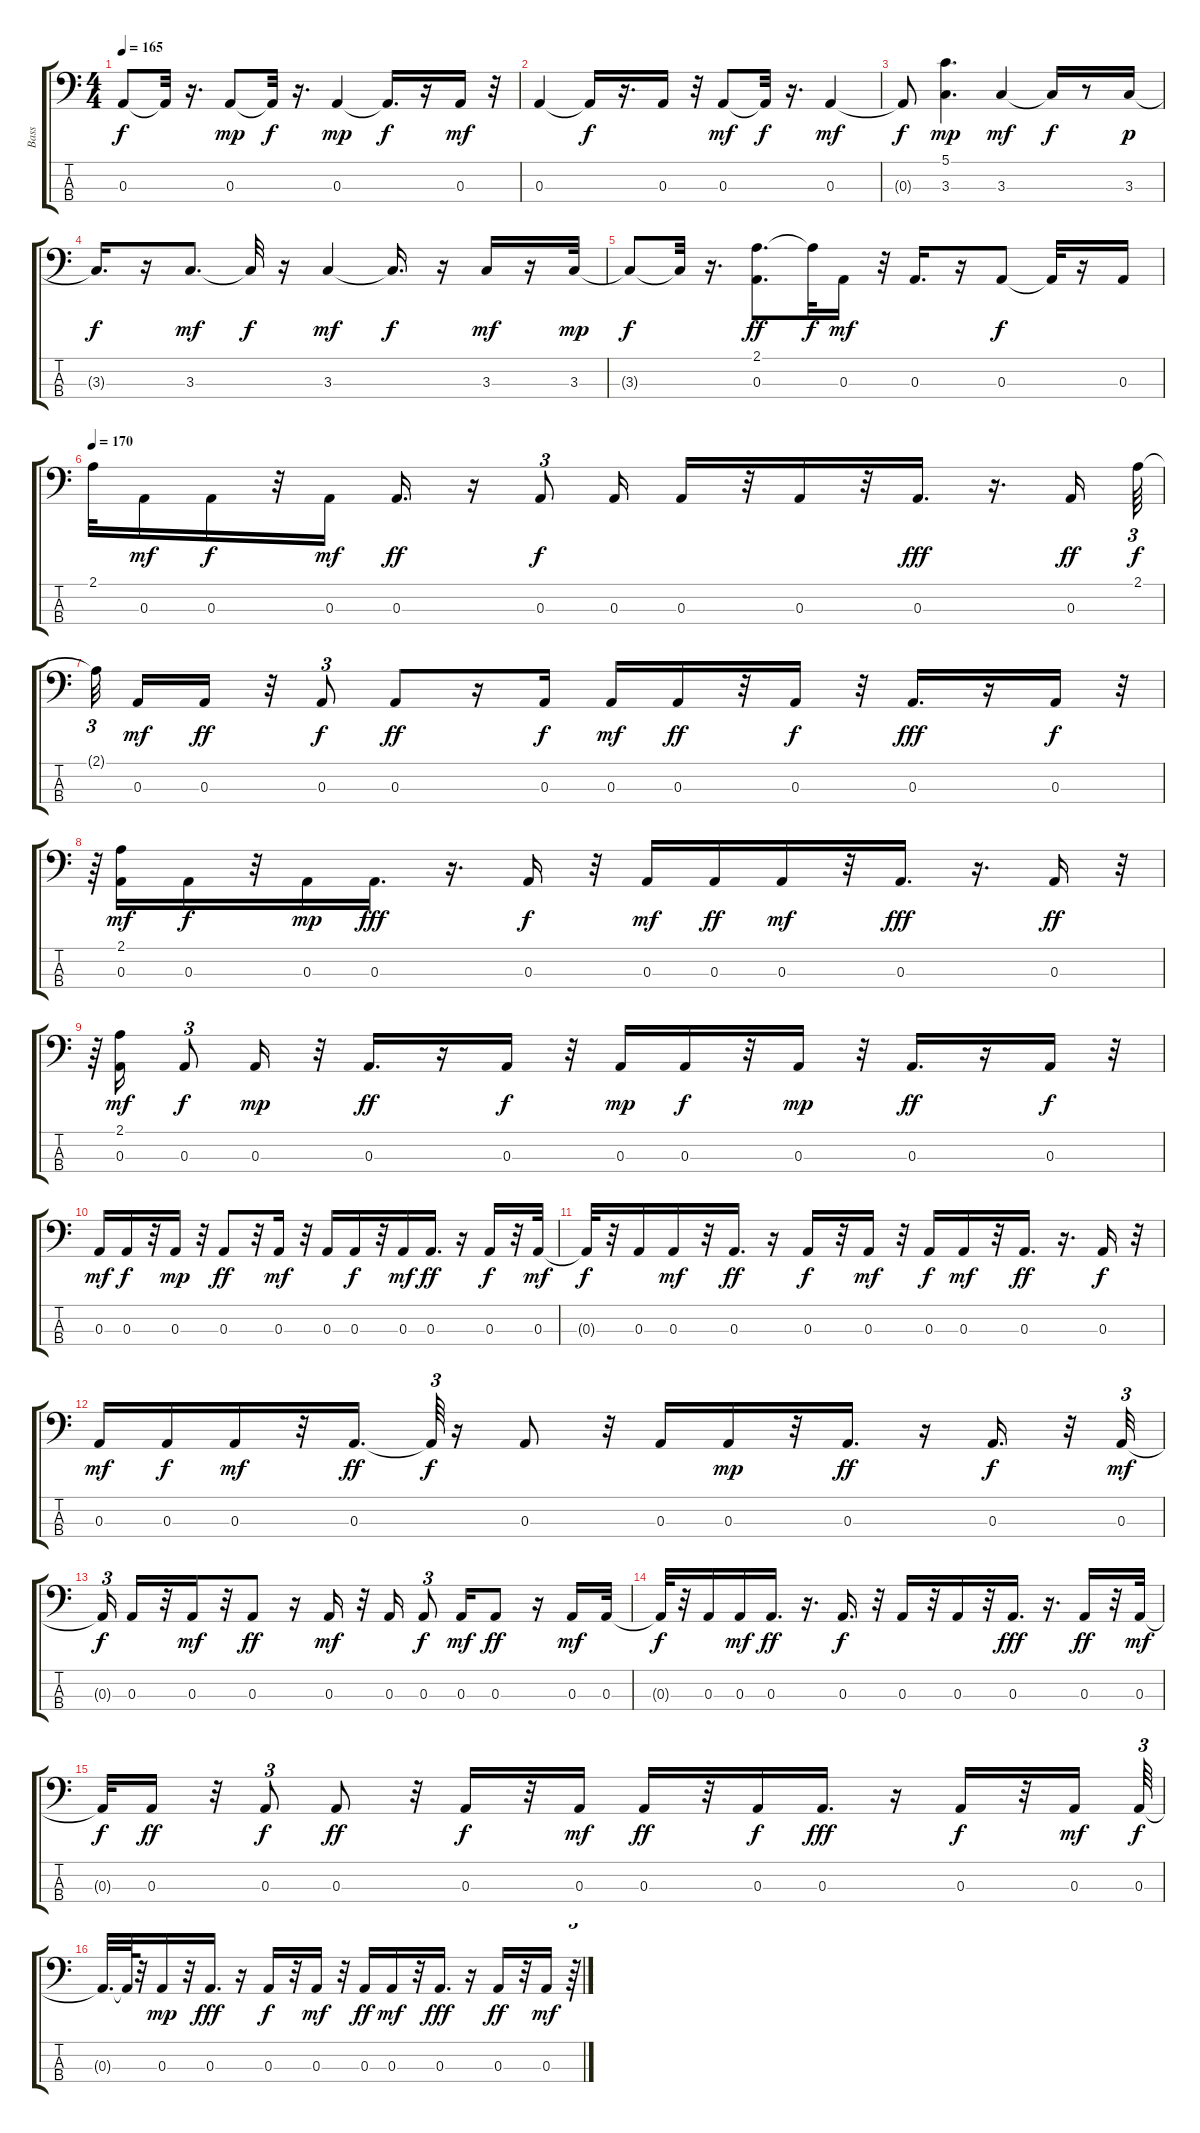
\track ("Bass " "Bass ") {instrument electricbassfinger}
\staff {score tabs}
\tuning (G2 D2 A1 E1) {hide}
\ts (4 4)
\tempo 165
\clef f4
\ks c
0.3{t}.8{dy f} 0.3{t}.32 r.16{d} 0.3.8{dy mp} 0.3{t}.32{dy f} r.16{d} 0.3.4{dy mp} 0.3{t}.16{d dy f} r.16 0.3.16{dy mf} r.32 |
0.3.4 0.3{t}.16{dy f} r.16{d} 0.3.16 r.32 0.3.8{dy mf} 0.3{t}.32{dy f} r.16{d} 0.3.4{dy mf} |
0.3{t}.8{dy f} (5.1 3.3).4{d dy mp} 3.3.4{dy mf} 3.3{t}.16{dy f} r.8 3.3.16{dy p} |
3.3{t}.16{d dy f} r.16 3.3.8{d dy mf} 3.3{t}.32{dy f} r.16 3.3.4{dy mf} 3.3{t}.16{d dy f} r.16 3.3.16{dy mf} r.16 3.3.32{dy mp} |
3.3{t}.8{dy f} 3.3{t}.32 r.16{d} (2.1 0.3).8{d dy ff volume 10} 2.1{t}.32{dy f} 0.3.16{dy mf} r.32 0.3.16{d} r.16 0.3.8{dy f} 0.3{t}.32 r.16 0.3.16 |
\tempo 170
2.1.32 0.3.16{dy mf} 0.3.16{dy f} r.32 0.3.16{dy mf} 0.3.16{d dy ff} r.16 0.3.8{tu (3 2) dy f} 0.3.16 0.3.16 r.32 0.3.16 r.32 0.3.16{d dy fff} r.16{d} 0.3.16{dy ff} 2.1.64{tu (3 2) dy f} |
2.1{t}.32{tu (3 2)} 0.3.16{dy mf} 0.3.16{dy ff} r.32 0.3.8{tu (3 2) dy f} 0.3.8{dy ff} r.16 0.3.16{dy f} 0.3.16{dy mf} 0.3.16{dy ff} r.32 0.3.16{dy f} r.32 0.3.16{d dy fff} r.16 0.3.16{dy f} r.32{tu (3 2)} |
r.64{tu (3 2)} (2.1 0.3).16{dy mf} 0.3.16{dy f} r.32 0.3.16{dy mp} 0.3.16{d dy fff} r.16{d} 0.3.16{dy f} r.32 0.3.16{dy mf} 0.3.16{dy ff} 0.3.16{dy mf} r.32 0.3.16{d dy fff} r.16{d} 0.3.16{dy ff} r.32{tu (3 2)} |
r.64{tu (3 2)} (2.1 0.3).16{dy mf} 0.3.8{tu (3 2) dy f} 0.3.16{dy mp} r.32 0.3.16{d dy ff} r.16 0.3.16{dy f} r.32 0.3.16{dy mp} 0.3.16{dy f} r.32 0.3.16{dy mp} r.32 0.3.16{d dy ff} r.16 0.3.16{dy f} r.32 |
0.3.16{dy mf} 0.3.16{dy f} r.32 0.3.16{dy mp} r.32 0.3.8{dy ff} r.32 0.3.16{dy mf} r.32 0.3.16 0.3.16{dy f} r.32 0.3.16{dy mf} 0.3.16{d dy ff} r.16 0.3.16{dy f} r.32 0.3.32{dy mf} |
0.3{t}.32{dy f} r.32 0.3.16 0.3.16{dy mf} r.32 0.3.16{d dy ff} r.16 0.3.16{dy f} r.32 0.3.16{dy mf} r.32 0.3.16{dy f} 0.3.16{dy mf} r.32 0.3.16{d dy ff} r.16{d} 0.3.16{dy f} r.32 |
0.3.16{dy mf} 0.3.16{dy f} 0.3.16{dy mf} r.32 0.3.16{d dy ff} 0.3{t}.64{tu (3 2) dy f} r.16 0.3.8 r.32 0.3.16 0.3.16{dy mp} r.32 0.3.16{d dy ff} r.16 0.3.16{d dy f} r.32 0.3.32{tu (3 2) dy mf} |
0.3{t}.16{tu (3 2) dy f} 0.3.16 r.32 0.3.16{dy mf} r.32 0.3.8{dy ff} r.16 0.3.16{dy mf} r.32 0.3.16 0.3.8{tu (3 2) dy f} 0.3.16{dy mf} 0.3.8{dy ff} r.16 0.3.16{dy mf} 0.3.32 |
0.3{t}.32{dy f} r.32 0.3.16 0.3.16{dy mf} 0.3.16{d dy ff} r.16{d} 0.3.16{d dy f} r.32 0.3.16 r.32 0.3.16 r.32 0.3.16{d dy fff} r.16{d} 0.3.16{dy ff} r.32 0.3.32{dy mf} |
0.3{t}.32{dy f} 0.3.16{dy ff} r.32 0.3.8{tu (3 2) dy f} 0.3.8{dy ff} r.32 0.3.16{dy f} r.32 0.3.16{dy mf} 0.3.16{dy ff} r.32 0.3.16{dy f} 0.3.16{d dy fff} r.16 0.3.16{dy f} r.32 0.3.16{dy mf} 0.3.64{tu (3 2) dy f} |
0.3{t}.32{d} 0.3{t}.64 r.32 0.3.16{dy mp} r.32 0.3.16{d dy fff} r.16 0.3.16{dy f} r.32 0.3.16{dy mf} r.32 0.3.16{dy ff volume 9} 0.3.16{dy mf} r.32 0.3.16{d dy fff} r.16 0.3.16{dy ff} r.32 0.3.16{dy mf} r.64{tu (3 2)}
